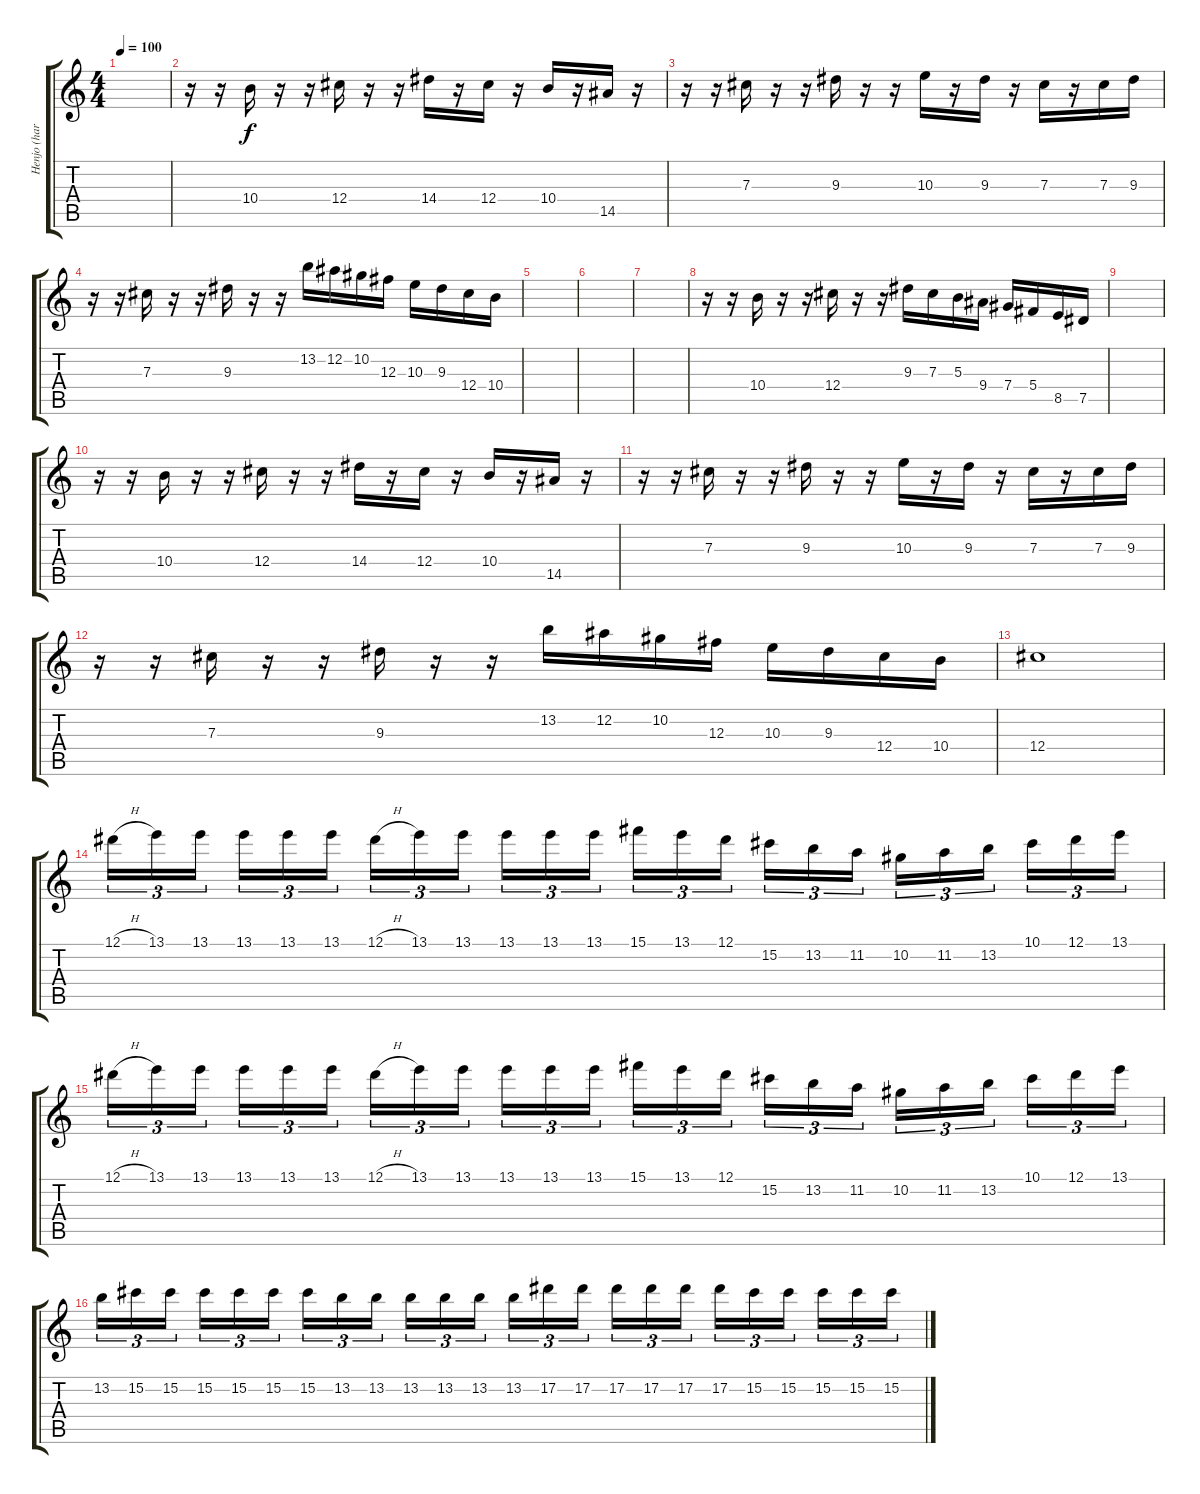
\track ("Henjo (harm.)" "Henjo (har") {instrument distortionguitar}
\staff {score tabs}
\tuning (Eb4 Bb3 Gb3 Db3 Ab2 Eb2) {hide}
\ts (4 4)
\tempo 100
\clef g2
\ks c
|
r.16 r.16 10.4.16 r.16 r.16 12.4.16 r.16 r.16 14.4.16 r.16 12.4.16 r.16 10.4.16 r.16 14.5.16 r.16 |
r.16 r.16 7.3.16 r.16 r.16 9.3.16 r.16 r.16 10.3.16 r.16 9.3.16 r.16 7.3.16 r.16 7.3.16 9.3.16 |
r.16 r.16 7.3.16 r.16 r.16 9.3.16 r.16 r.16 13.2.16 12.2.16 10.2.16 12.3.16 10.3.16 9.3.16 12.4.16 10.4.16 |
|
|
|
r.16 r.16 10.4.16 r.16 r.16 12.4.16 r.16 r.16 9.3.16 7.3.16 5.3.16 9.4.16 7.4.16 5.4.16 8.5.16 7.5.16 |
|
r.16 r.16 10.4.16 r.16 r.16 12.4.16 r.16 r.16 14.4.16 r.16 12.4.16 r.16 10.4.16 r.16 14.5.16 r.16 |
r.16 r.16 7.3.16 r.16 r.16 9.3.16 r.16 r.16 10.3.16 r.16 9.3.16 r.16 7.3.16 r.16 7.3.16 9.3.16 |
r.16 r.16 7.3.16 r.16 r.16 9.3.16 r.16 r.16 13.2.16 12.2.16 10.2.16 12.3.16 10.3.16 9.3.16 12.4.16 10.4.16 |
12.4.1 |
12.1{h}.16{tu (3 2)} 13.1.16{tu (3 2)} 13.1.16{tu (3 2)} 13.1.16{tu (3 2)} 13.1.16{tu (3 2)} 13.1.16{tu (3 2)} 12.1{h}.16{tu (3 2)} 13.1.16{tu (3 2)} 13.1.16{tu (3 2)} 13.1.16{tu (3 2)} 13.1.16{tu (3 2)} 13.1.16{tu (3 2)} 15.1.16{tu (3 2)} 13.1.16{tu (3 2)} 12.1.16{tu (3 2)} 15.2.16{tu (3 2)} 13.2.16{tu (3 2)} 11.2.16{tu (3 2)} 10.2.16{tu (3 2)} 11.2.16{tu (3 2)} 13.2.16{tu (3 2)} 10.1.16{tu (3 2)} 12.1.16{tu (3 2)} 13.1.16{tu (3 2)} |
12.1{h}.16{tu (3 2)} 13.1.16{tu (3 2)} 13.1.16{tu (3 2)} 13.1.16{tu (3 2)} 13.1.16{tu (3 2)} 13.1.16{tu (3 2)} 12.1{h}.16{tu (3 2)} 13.1.16{tu (3 2)} 13.1.16{tu (3 2)} 13.1.16{tu (3 2)} 13.1.16{tu (3 2)} 13.1.16{tu (3 2)} 15.1.16{tu (3 2)} 13.1.16{tu (3 2)} 12.1.16{tu (3 2)} 15.2.16{tu (3 2)} 13.2.16{tu (3 2)} 11.2.16{tu (3 2)} 10.2.16{tu (3 2)} 11.2.16{tu (3 2)} 13.2.16{tu (3 2)} 10.1.16{tu (3 2)} 12.1.16{tu (3 2)} 13.1.16{tu (3 2)} |
13.2.16{tu (3 2)} 15.2.16{tu (3 2)} 15.2.16{tu (3 2)} 15.2.16{tu (3 2)} 15.2.16{tu (3 2)} 15.2.16{tu (3 2)} 15.2.16{tu (3 2)} 13.2.16{tu (3 2)} 13.2.16{tu (3 2)} 13.2.16{tu (3 2)} 13.2.16{tu (3 2)} 13.2.16{tu (3 2)} 13.2.16{tu (3 2)} 17.2.16{tu (3 2)} 17.2.16{tu (3 2)} 17.2.16{tu (3 2)} 17.2.16{tu (3 2)} 17.2.16{tu (3 2)} 17.2.16{tu (3 2)} 15.2.16{tu (3 2)} 15.2.16{tu (3 2)} 15.2.16{tu (3 2)} 15.2.16{tu (3 2)} 15.2.16{tu (3 2)}
